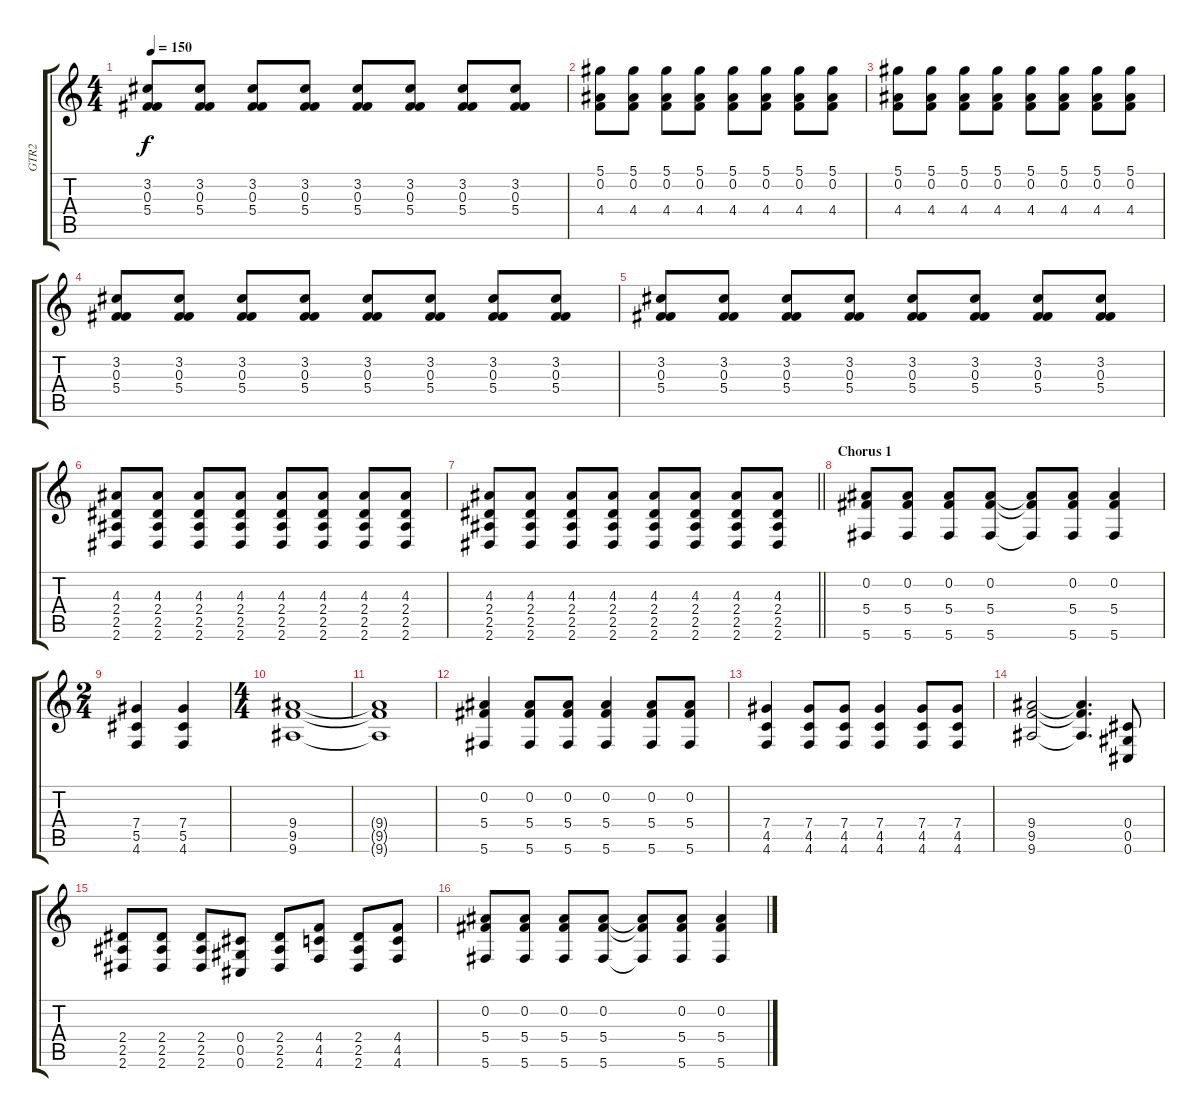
\track ("GTR2" "GTR2") {instrument distortionguitar}
\staff {score tabs}
\tuning (Eb4 Bb3 Gb3 Db3 Ab2 Db2) {hide}
\ts (4 4)
\tempo 150
\clef g2
\ks c
(3.2 0.3 5.4).8{dy f} (3.2 0.3 5.4).8 (3.2 0.3 5.4).8 (3.2 0.3 5.4).8 (3.2 0.3 5.4).8 (3.2 0.3 5.4).8 (3.2 0.3 5.4).8 (3.2 0.3 5.4).8 |
(5.1 0.2 4.4).8 (5.1 0.2 4.4).8 (5.1 0.2 4.4).8 (5.1 0.2 4.4).8 (5.1 0.2 4.4).8 (5.1 0.2 4.4).8 (5.1 0.2 4.4).8 (5.1 0.2 4.4).8 |
(5.1 0.2 4.4).8 (5.1 0.2 4.4).8 (5.1 0.2 4.4).8 (5.1 0.2 4.4).8 (5.1 0.2 4.4).8 (5.1 0.2 4.4).8 (5.1 0.2 4.4).8 (5.1 0.2 4.4).8 |
(3.2 0.3 5.4).8 (3.2 0.3 5.4).8 (3.2 0.3 5.4).8 (3.2 0.3 5.4).8 (3.2 0.3 5.4).8 (3.2 0.3 5.4).8 (3.2 0.3 5.4).8 (3.2 0.3 5.4).8 |
(3.2 0.3 5.4).8 (3.2 0.3 5.4).8 (3.2 0.3 5.4).8 (3.2 0.3 5.4).8 (3.2 0.3 5.4).8 (3.2 0.3 5.4).8 (3.2 0.3 5.4).8 (3.2 0.3 5.4).8 |
(4.3 2.4 2.5 2.6).8 (4.3 2.4 2.5 2.6).8 (4.3 2.4 2.5 2.6).8 (4.3 2.4 2.5 2.6).8 (4.3 2.4 2.5 2.6).8 (4.3 2.4 2.5 2.6).8 (4.3 2.4 2.5 2.6).8 (4.3 2.4 2.5 2.6).8 |
\barLineRight lightlight
(4.3 2.4 2.5 2.6).8 (4.3 2.4 2.5 2.6).8 (4.3 2.4 2.5 2.6).8 (4.3 2.4 2.5 2.6).8 (4.3 2.4 2.5 2.6).8 (4.3 2.4 2.5 2.6).8 (4.3 2.4 2.5 2.6).8 (4.3 2.4 2.5 2.6).8 |
\section ("" "Chorus 1")
(0.2 5.4 5.6).8 (0.2 5.4 5.6).8 (0.2 5.4 5.6).8 (0.2 5.4 5.6).8 (0.2{t} 5.4{t} 5.6{t}).8 (0.2 5.4 5.6).8 (0.2 5.4 5.6).4 |
\ts (2 4)
(7.4 5.5 4.6).4 (7.4 5.5 4.6).4 |
\ts (4 4)
(9.4 9.5 9.6).1 |
(9.4{t} 9.5{t} 9.6{t}).1 |
(0.2 5.4 5.6).4 (0.2 5.4 5.6).8 (0.2 5.4 5.6).8 (0.2 5.4 5.6).4 (0.2 5.4 5.6).8 (0.2 5.4 5.6).8 |
(7.4 4.5 4.6).4 (7.4 4.5 4.6).8 (7.4 4.5 4.6).8 (7.4 4.5 4.6).4 (7.4 4.5 4.6).8 (7.4 4.5 4.6).8 |
(9.4 9.5 9.6).2 (9.4{t} 9.5{t} 9.6{t}).4{d} (0.4 0.5 0.6).8 |
(2.4 2.5 2.6).8 (2.4 2.5 2.6).8 (2.4 2.5 2.6).8 (0.4 0.5 0.6).8 (2.4 2.5 2.6).8 (4.4 4.5 4.6).8 (2.4 2.5 2.6).8 (4.4 4.5 4.6).8 |
(0.2 5.4 5.6).8 (0.2 5.4 5.6).8 (0.2 5.4 5.6).8 (0.2 5.4 5.6).8 (0.2{t} 5.4{t} 5.6{t}).8 (0.2 5.4 5.6).8 (0.2 5.4 5.6).4
